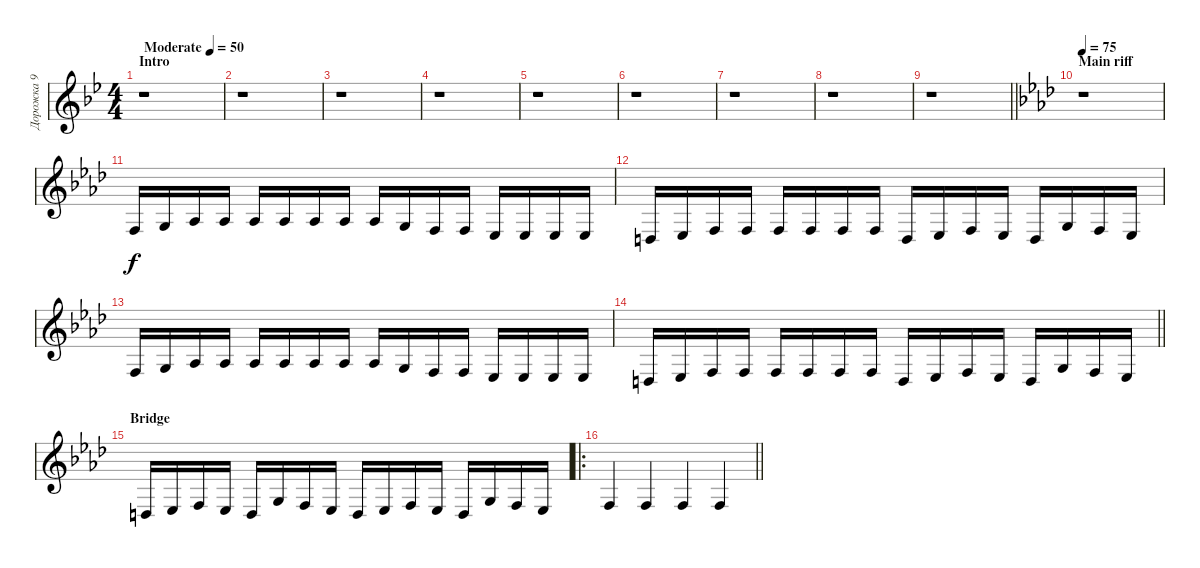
\track ("Дорожка 9" "Дорожка 9") {instrument electricbassfinger}
\staff {score}
\tuning (E4 B3 G3 D3 A2 D2) {hide}
\ts (4 4)
\section ("" "Intro")
\tempo (50 "Moderate")
\clef g2
\ks gminor
r.1{dy f instrument electricbassfinger} |
r.1 |
r.1 |
r.1 |
r.1 |
r.1 |
r.1 |
r.1 |
\barLineRight lightlight
r.1 |
\section ("" "Main riff")
\tempo 75
\ks fminor
r.1 |
3.6.16 5.6.16 6.6.16 6.6.16 6.6.16 6.6.16 6.6.16 6.6.16 6.6.16 5.6.16 3.6.16 3.6.16 1.6.16 1.6.16 1.6.16 1.6.16 |
0.6.16 1.6.16 3.6.16 3.6.16 3.6.16 3.6.16 3.6.16 3.6.16 0.6.16 1.6.16 3.6.16 1.6.16 0.6.16 5.6.16 3.6.16 1.6.16 |
3.6.16 5.6.16 6.6.16 6.6.16 6.6.16 6.6.16 6.6.16 6.6.16 6.6.16 5.6.16 3.6.16 3.6.16 1.6.16 1.6.16 1.6.16 1.6.16 |
\barLineRight lightlight
0.6.16 1.6.16 3.6.16 3.6.16 3.6.16 3.6.16 3.6.16 3.6.16 0.6.16 1.6.16 3.6.16 1.6.16 0.6.16 5.6.16 3.6.16 1.6.16 |
\section ("" "Bridge")
0.6.16 1.6.16 3.6.16 1.6.16 0.6.16 5.6.16 3.6.16 1.6.16 0.6.16 1.6.16 3.6.16 1.6.16 0.6.16 5.6.16 3.6.16 1.6.16 |
\ro
\barLineRight lightlight
3.6.4 3.6.4 3.6.4 3.6.4
